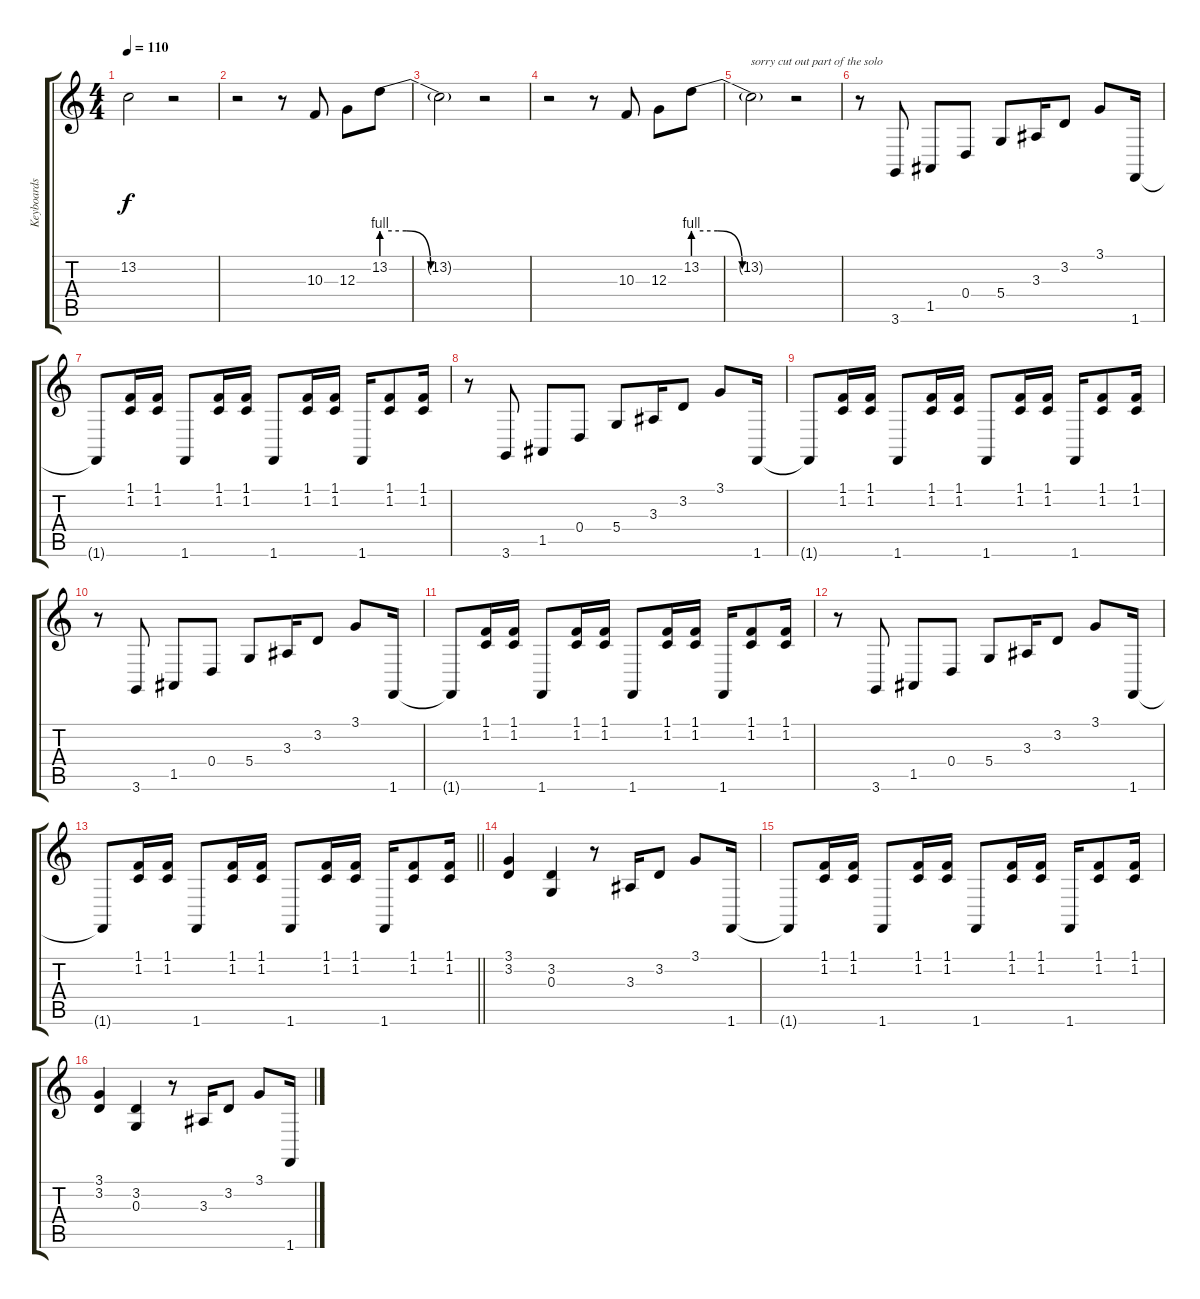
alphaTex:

\track ("Keyboards (Jerry Harrison)" "Keyboards ") {instrument pad2warm}
\staff {score tabs}
\tuning (E4 B3 G3 D3 A2 E2) {hide}
\ts (4 4)
\tempo 110
\clef g2
\ks c
13.2{t}.2{dy f} r.2 |
r.2 r.8 10.3.8 12.3.8 13.2{be (custom 0 4 15 4 30 0 60 0)}.8 |
13.2{t}.2 r.2 |
r.2 r.8 10.3.8 12.3.8 13.2{be (custom 0 4 15 4 30 0 60 0)}.8 |
13.2{t}.2{txt "sorry cut out part of the solo"} r.2 |
r.8 3.6.8 1.5.8 0.4.8 5.4.8 3.3.16 3.2.8 3.1.8 1.6.16 |
1.6{t}.8 (1.1 1.2).16 (1.1 1.2).16 1.6.8 (1.1 1.2).16 (1.1 1.2).16 1.6.8 (1.1 1.2).16 (1.1 1.2).16 1.6.16 (1.1 1.2).8 (1.1 1.2).16 |
r.8 3.6.8 1.5.8 0.4.8 5.4.8 3.3.16 3.2.8 3.1.8 1.6.16 |
1.6{t}.8 (1.1 1.2).16 (1.1 1.2).16 1.6.8 (1.1 1.2).16 (1.1 1.2).16 1.6.8 (1.1 1.2).16 (1.1 1.2).16 1.6.16 (1.1 1.2).8 (1.1 1.2).16 |
r.8 3.6.8 1.5.8 0.4.8 5.4.8 3.3.16 3.2.8 3.1.8 1.6.16 |
1.6{t}.8 (1.1 1.2).16 (1.1 1.2).16 1.6.8 (1.1 1.2).16 (1.1 1.2).16 1.6.8 (1.1 1.2).16 (1.1 1.2).16 1.6.16 (1.1 1.2).8 (1.1 1.2).16 |
r.8 3.6.8 1.5.8 0.4.8 5.4.8 3.3.16 3.2.8 3.1.8 1.6.16 |
\barLineRight lightlight
1.6{t}.8 (1.1 1.2).16 (1.1 1.2).16 1.6.8 (1.1 1.2).16 (1.1 1.2).16 1.6.8 (1.1 1.2).16 (1.1 1.2).16 1.6.16 (1.1 1.2).8 (1.1 1.2).16 |
(3.1 3.2).4 (3.2 0.3).4 r.8 3.3.16 3.2.8 3.1.8 1.6.16 |
1.6{t}.8 (1.1 1.2).16 (1.1 1.2).16 1.6.8 (1.1 1.2).16 (1.1 1.2).16 1.6.8 (1.1 1.2).16 (1.1 1.2).16 1.6.16 (1.1 1.2).8 (1.1 1.2).16 |
(3.1 3.2).4 (3.2 0.3).4 r.8 3.3.16 3.2.8 3.1.8 1.6.16
